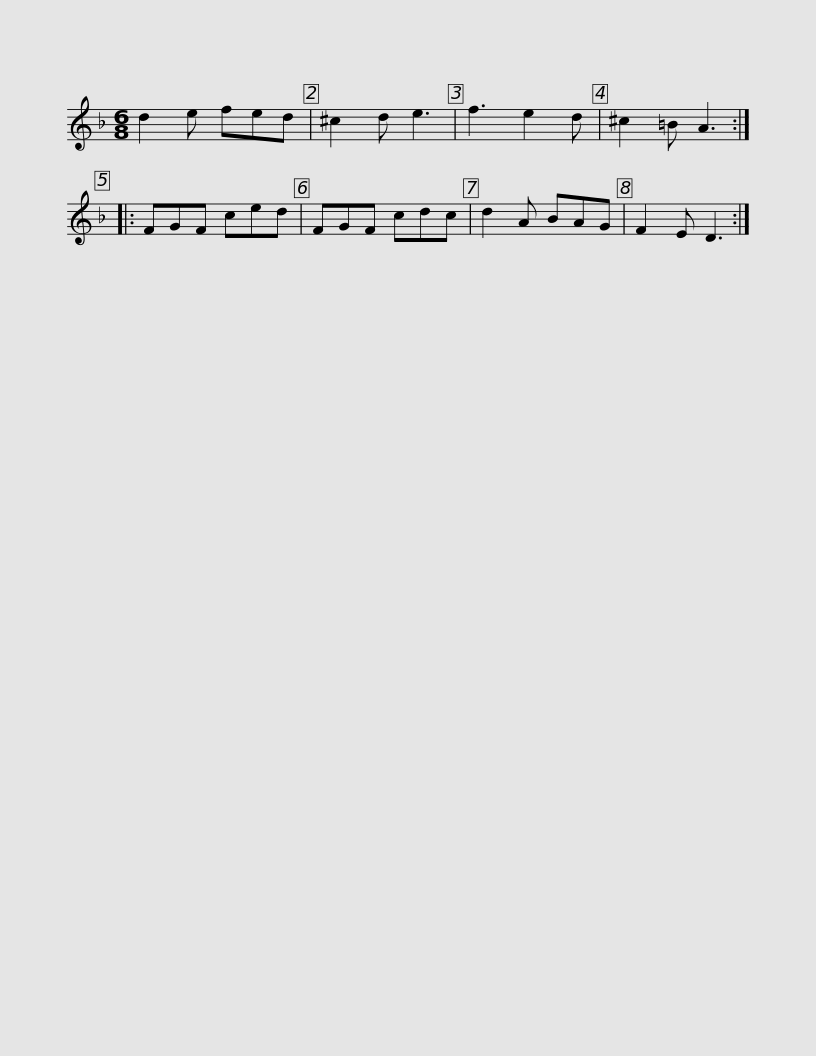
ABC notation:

X:1
L:1/8
M:6/8
I:linebreak $
K:Dmin
V:1 treble
V:1
 d2 e fed | ^c2 d e3 | f3 e2 d | ^c2 =B A3 :: FGF ced | %5
 FGF cdc | d2 A BAG | F2 E D3 :| %8
